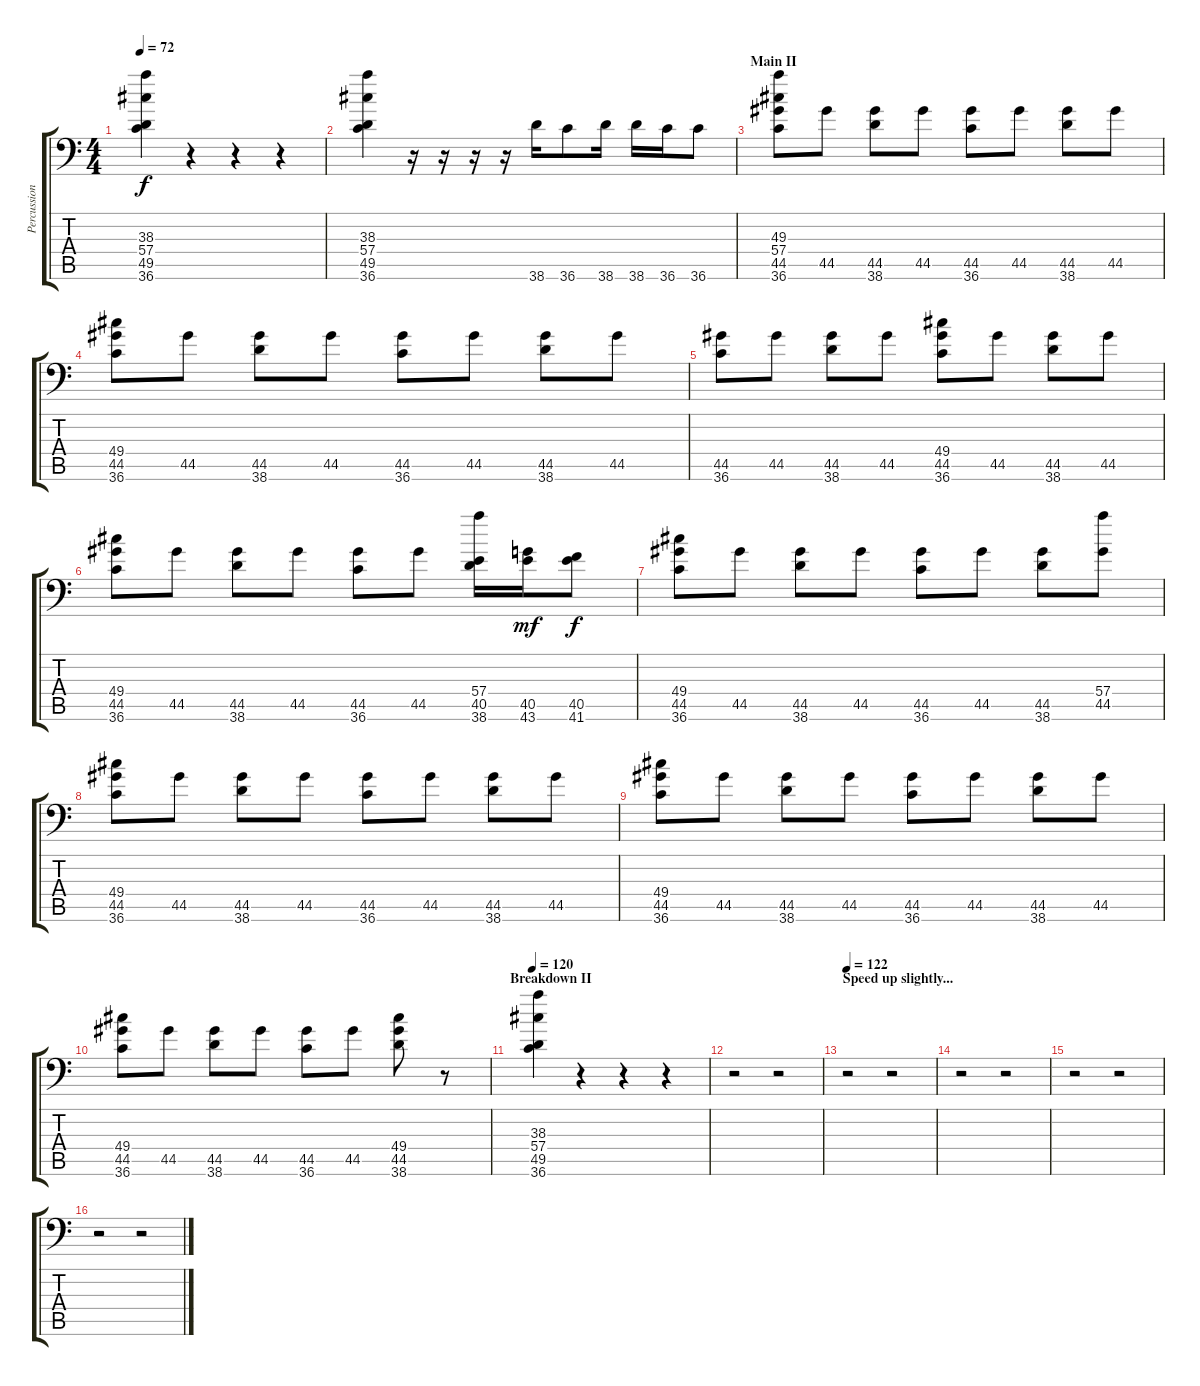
\track ("Percussion" "Percussion") {instrument acousticgrandpiano}
\staff {score tabs}
\tuning (C-1 C-1 C-1 C-1 C-1 C-1) {hide}
\ts (4 4)
\tempo 72
\clef f4
\ks c
(38.3 57.4 49.5 36.6).4{dy f} r.4 r.4 r.4 |
(38.3 57.4 49.5 36.6).4 r.16 r.16 r.16 r.16 38.6.16 36.6.8 38.6.16 38.6.16 36.6.16 36.6.8 |
\section ("" "Main II")
(49.3 57.4 44.5 36.6).8 44.5.8 (44.5 38.6).8 44.5.8 (44.5 36.6).8 44.5.8 (44.5 38.6).8 44.5.8 |
(49.4 44.5 36.6).8 44.5.8 (44.5 38.6).8 44.5.8 (44.5 36.6).8 44.5.8 (44.5 38.6).8 44.5.8 |
(44.5 36.6).8 44.5.8 (44.5 38.6).8 44.5.8 (49.4 44.5 36.6).8 44.5.8 (44.5 38.6).8 44.5.8 |
(49.4 44.5 36.6).8 44.5.8 (44.5 38.6).8 44.5.8 (44.5 36.6).8 44.5.8 (57.4 40.5 38.6).16 (40.5 43.6).16{dy mf} (40.5 41.6).8{dy f} |
(49.4 44.5 36.6).8 44.5.8 (44.5 38.6).8 44.5.8 (44.5 36.6).8 44.5.8 (44.5 38.6).8 (57.4 44.5).8 |
(49.4 44.5 36.6).8 44.5.8 (44.5 38.6).8 44.5.8 (44.5 36.6).8 44.5.8 (44.5 38.6).8 44.5.8 |
(49.4 44.5 36.6).8 44.5.8 (44.5 38.6).8 44.5.8 (44.5 36.6).8 44.5.8 (44.5 38.6).8 44.5.8 |
(49.4 44.5 36.6).8 44.5.8 (44.5 38.6).8 44.5.8 (44.5 36.6).8 44.5.8 (49.4 44.5 38.6).8 r.8 |
\section ("" "Breakdown II")
\tempo 120
(38.3 57.4 49.5 36.6).4 r.4 r.4 r.4 |
r.2 r.2 |
\section ("" "Speed up slightly...")
\tempo 122
r.2 r.2 |
r.2 r.2 |
r.2 r.2 |
r.2 r.2
